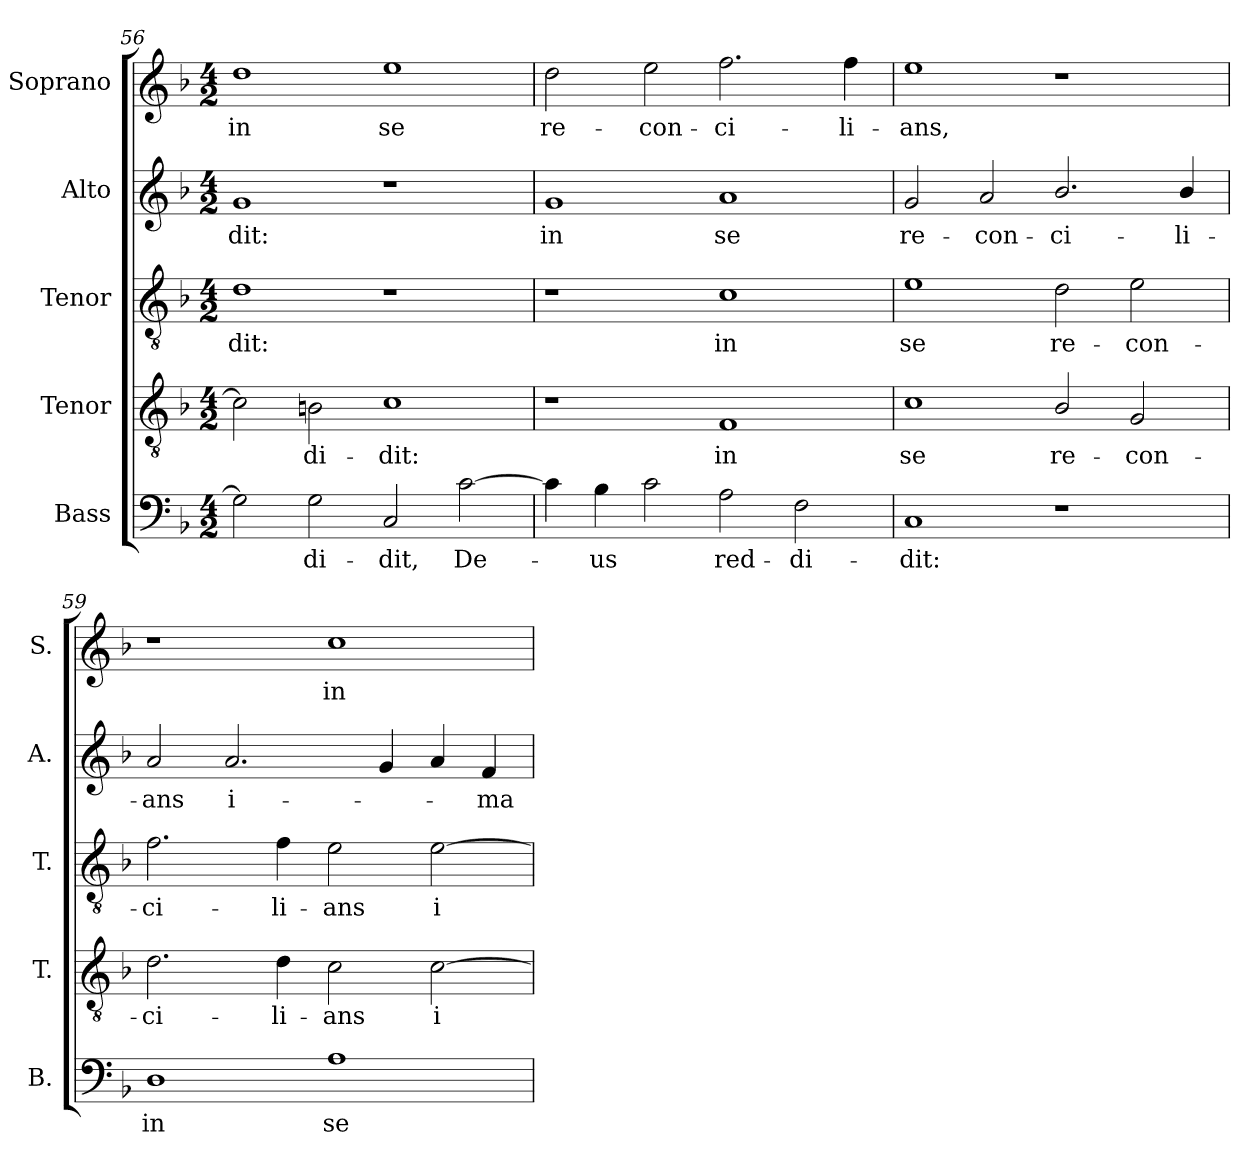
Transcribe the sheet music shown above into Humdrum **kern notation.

**kern	**text	**kern	**text	**kern	**text	**kern	**text	**kern	**text
*part5	*part5	*part4	*part4	*part3	*part3	*part2	*part2	*part1	*part1
*staff5	*staff5	*staff4	*staff4	*staff3	*staff3	*staff2	*staff2	*staff1	*staff1
*I"Bass	*	*I"Tenor	*	*I"Tenor	*	*I"Alto	*	*I"Soprano	*
*I'B.	*	*I'T.	*	*I'T.	*	*I'A.	*	*I'S.	*
*clefF4	*	*clefGv2	*	*clefGv2	*	*clefG2	*	*clefG2	*
*	*	*ITrd7c12	*	*ITrd7c12	*	*	*	*	*
*k[b-]	*	*k[b-]	*	*k[b-]	*	*k[b-]	*	*k[b-]	*
*F:	*	*F:	*	*F:	*	*F:	*	*F:	*
*M4/2	*	*M4/2	*	*M4/2	*	*M4/2	*	*M4/2	*
=56	=56	=56	=56	=56	=56	=56	=56	=56	=56
!	!	!	!	!	!LO:LY:b:color=#000000	!	!	!	!
!	!	!	!	!	!	!	!LO:LY:b:color=#000000	!	!
!	!	!	!	!	!	!	!	!	!LO:LY:b:color=#000000
2Gi\]	.	2Ci\]	.	1Di	-dit:	1gi	-dit:	1ddi	in
!	!LO:LY:b:color=#000000	!	!	!	!	!	!	!	!
!	!	!	!LO:LY:b:color=#000000	!	!	!	!	!	!
2Gi\	-di-	2BBni\	-di-	.	.	.	.	.	.
!	!LO:LY:b:color=#000000	!	!	!	!	!	!	!	!
!	!	!	!LO:LY:b:color=#000000	!	!	!	!	!	!
!	!	!	!	!	!	!	!	!	!LO:LY:b:color=#000000
2Ci/	-dit,	1Ci	-dit:	1r	.	1r	.	1eei	se
!	!LO:LY:b:color=#000000	!	!	!	!	!	!	!	!
[2ci\	De-	.	.	.	.	.	.	.	.
!!LO:PB:g=z
=57	=57	=57	=57	=57	=57	=57	=57	=57	=57
!	!	!	!	!	!	!	!LO:LY:b:color=#000000	!	!
!	!	!	!	!	!	!	!	!	!LO:LY:b:color=#000000
4ci\]	.	1r	.	1r	.	1gi	in	2ddi\	re-
!	!LO:LY:b:color=#000000	!	!	!	!	!	!	!	!
4B-i\	-us	.	.	.	.	.	.	.	.
!	!	!	!	!	!	!	!	!	!LO:LY:b:color=#000000
2ci\	.	.	.	.	.	.	.	2eei\	-con-
!	!LO:LY:b:color=#000000	!	!	!	!	!	!	!	!
!	!	!	!LO:LY:b:color=#000000	!	!	!	!	!	!
!	!	!	!	!	!LO:LY:b:color=#000000	!	!	!	!
!	!	!	!	!	!	!	!LO:LY:b:color=#000000	!	!
!	!	!	!	!	!	!	!	!	!LO:LY:b:color=#000000
2Ai\	red-	1FFi	in	1Ci	in	1ai	se	2.ffi\	-ci-
!	!LO:LY:b:color=#000000	!	!	!	!	!	!	!	!
2Fi\	-di-	.	.	.	.	.	.	.	.
!	!	!	!	!	!	!	!	!	!LO:LY:b:color=#000000
.	.	.	.	.	.	.	.	4ffi\	-li-
=58	=58	=58	=58	=58	=58	=58	=58	=58	=58
!	!LO:LY:b:color=#000000	!	!	!	!	!	!	!	!
!	!	!	!LO:LY:b:color=#000000	!	!	!	!	!	!
!	!	!	!	!	!LO:LY:b:color=#000000	!	!	!	!
!	!	!	!	!	!	!	!LO:LY:b:color=#000000	!	!
!	!	!	!	!	!	!	!	!	!LO:LY:b:color=#000000
1Ci	-dit:	1Ci	se	1Ei	se	2gi/	re-	1eei	-ans,
!	!	!	!	!	!	!	!LO:LY:b:color=#000000	!	!
.	.	.	.	.	.	2ai/	-con-	.	.
!	!	!	!LO:LY:b:color=#000000	!	!	!	!	!	!
!	!	!	!	!	!LO:LY:b:color=#000000	!	!	!	!
!	!	!	!	!	!	!	!LO:LY:b:color=#000000	!	!
1r	.	2BB-i/	re-	2Di\	re-	2.b-i/	-ci-	1r	.
!	!	!	!LO:LY:b:color=#000000	!	!	!	!	!	!
!	!	!	!	!	!LO:LY:b:color=#000000	!	!	!	!
.	.	2GGi/	-con-	2Ei\	-con-	.	.	.	.
!	!	!	!	!	!	!	!LO:LY:b:color=#000000	!	!
.	.	.	.	.	.	4b-i/	-li-	.	.
=59	=59	=59	=59	=59	=59	=59	=59	=59	=59
!	!LO:LY:b:color=#000000	!	!	!	!	!	!	!	!
!	!	!	!LO:LY:b:color=#000000	!	!	!	!	!	!
!	!	!	!	!	!LO:LY:b:color=#000000	!	!	!	!
!	!	!	!	!	!	!	!LO:LY:b:color=#000000	!	!
1Di	in	2.Di\	-ci-	2.Fi\	-ci-	2ai/	-ans	1r	.
!	!	!	!	!	!	!	!LO:LY:b:color=#000000	!	!
.	.	.	.	.	.	2.ai/	i-	.	.
!	!	!	!LO:LY:b:color=#000000	!	!	!	!	!	!
!	!	!	!	!	!LO:LY:b:color=#000000	!	!	!	!
.	.	4Di\	-li-	4Fi\	-li-	.	.	.	.
!	!LO:LY:b:color=#000000	!	!	!	!	!	!	!	!
!	!	!	!LO:LY:b:color=#000000	!	!	!	!	!	!
!	!	!	!	!	!LO:LY:b:color=#000000	!	!	!	!
!	!	!	!	!	!	!	!	!	!LO:LY:b:color=#000000
1Ai	se	2Ci\	-ans	2Ei\	-ans	.	.	1cci	in
.	.	.	.	.	.	4gi/	.	.	.
!	!	!	!LO:LY:b:color=#000000	!	!	!	!	!	!
!	!	!	!	!	!LO:LY:b:color=#000000	!	!	!	!
.	.	[2Ci\	i-	[2Ei\	i-	4ai/	.	.	.
!	!	!	!	!	!	!	!LO:LY:b:color=#000000	!	!
.	.	.	.	.	.	4fi/	-ma	.	.
=	=	=	=	=	=	=	=	=	=
*-	*-	*-	*-	*-	*-	*-	*-	*-	*-
